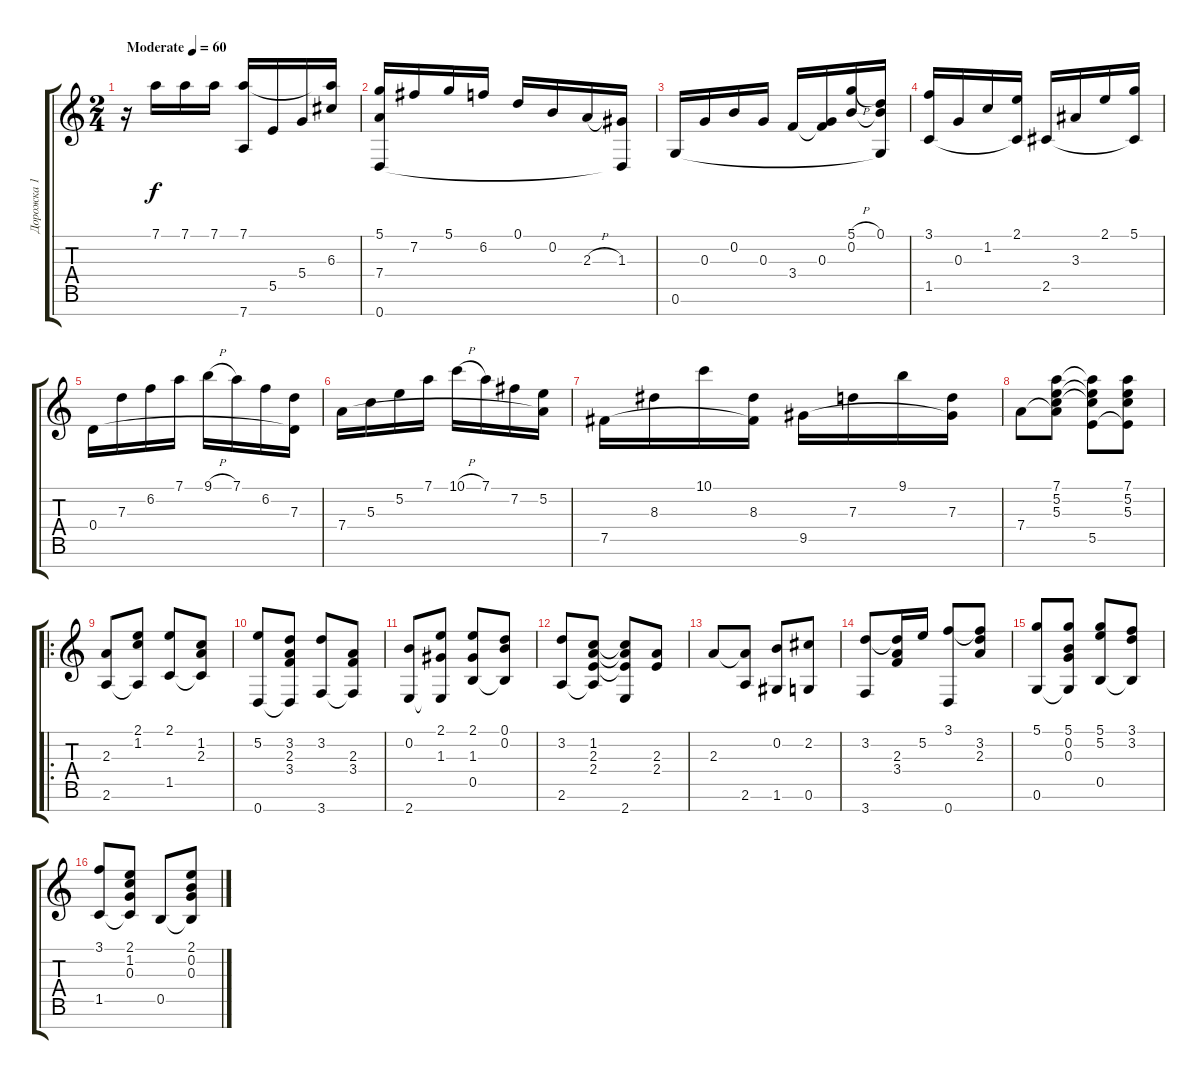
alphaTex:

\track ("Дорожка 1" "Дорожка 1") {instrument acousticguitarsteel}
\staff {score tabs}
\tuning (D4 B3 G3 D3 B2 G2 D2) {hide}
\ts (2 4)
\tempo (60 "Moderate")
\clef g2
\ks c
r.16{dy f instrument acousticguitarsteel} 7.1.16 7.1.16 7.1.16 (7.1 7.7).16 5.5.16 5.4.16 (7.1{t} 6.3).16 |
(5.1 7.4 0.7).16 7.2.16 5.1.16 6.2.16 0.1.16 0.2.16 2.3{h}.16 (1.3 0.7{t}).16 |
0.6.16 0.3.16 0.2.16 0.3.16 3.4.16 (0.3 3.4{t}).16 (5.1{h} 0.2).16 (0.1 0.2{t} 0.6{t}).16 |
(3.1 1.5).16 0.3.16 1.2.16 (2.1 1.5{t}).16 2.5.16 3.3.16 2.1.16 (5.1 2.5{t}).16 |
0.4.16 7.3.16 6.2.16 7.1.16 9.1{h}.16 7.1.16 6.2.16 (7.3 0.4{t}).16 |
7.4.16 5.3.16 5.2.16 7.1.16 10.1{h}.16 7.1.16 7.2.16 (5.2 7.4{t}).16 |
7.5.16 8.3.16 10.1.16 (8.3 7.5{t}).16 9.5.16 7.3.16 9.1.16 (7.3 9.5{t}).16 |
7.4.8 (7.1 5.2 5.3 7.4{t}).8 (7.1{t} 5.2{t} 5.3{t} 5.5).8 (7.1 5.2 5.3 5.5{t}).8 |
\ro
(2.3 2.6).8 (2.1 1.2 2.6{t}).8 (2.1 1.5).8 (1.2 2.3 1.5{t}).8 |
(5.2 0.7).8 (3.2 2.3 3.4 0.7{t}).8 (3.2 3.7).8 (2.3 3.4 3.7{t}).8 |
(0.2 2.7).8 (2.1 1.3 2.7{t}).8 (2.1 1.3 0.5).8 (0.1 0.2 0.5{t}).8 |
(3.2 2.6).8 (1.2 2.3 2.4 2.6{t}).8 (1.2{t} 2.3{t} 2.4{t} 2.7).8 (2.3 2.4).8 |
2.3.8 (2.3{t} 2.6).8 (0.2 1.6).8 (2.2 0.6).8 |
(3.2 3.7).8 (3.2{t} 2.3 3.4).16 5.2.16 (3.1 0.7).8 (3.1{t} 3.2 2.3).8 |
(5.1 0.6).8 (5.1 0.2 0.3 0.6{t}).8 (5.1 5.2 0.5).8 (3.1 3.2 0.5{t}).8 |
(3.1 1.5).8 (2.1 1.2 0.3 1.5{t}).8 0.5.8 (2.1 0.2 0.3 0.5{t}).8
